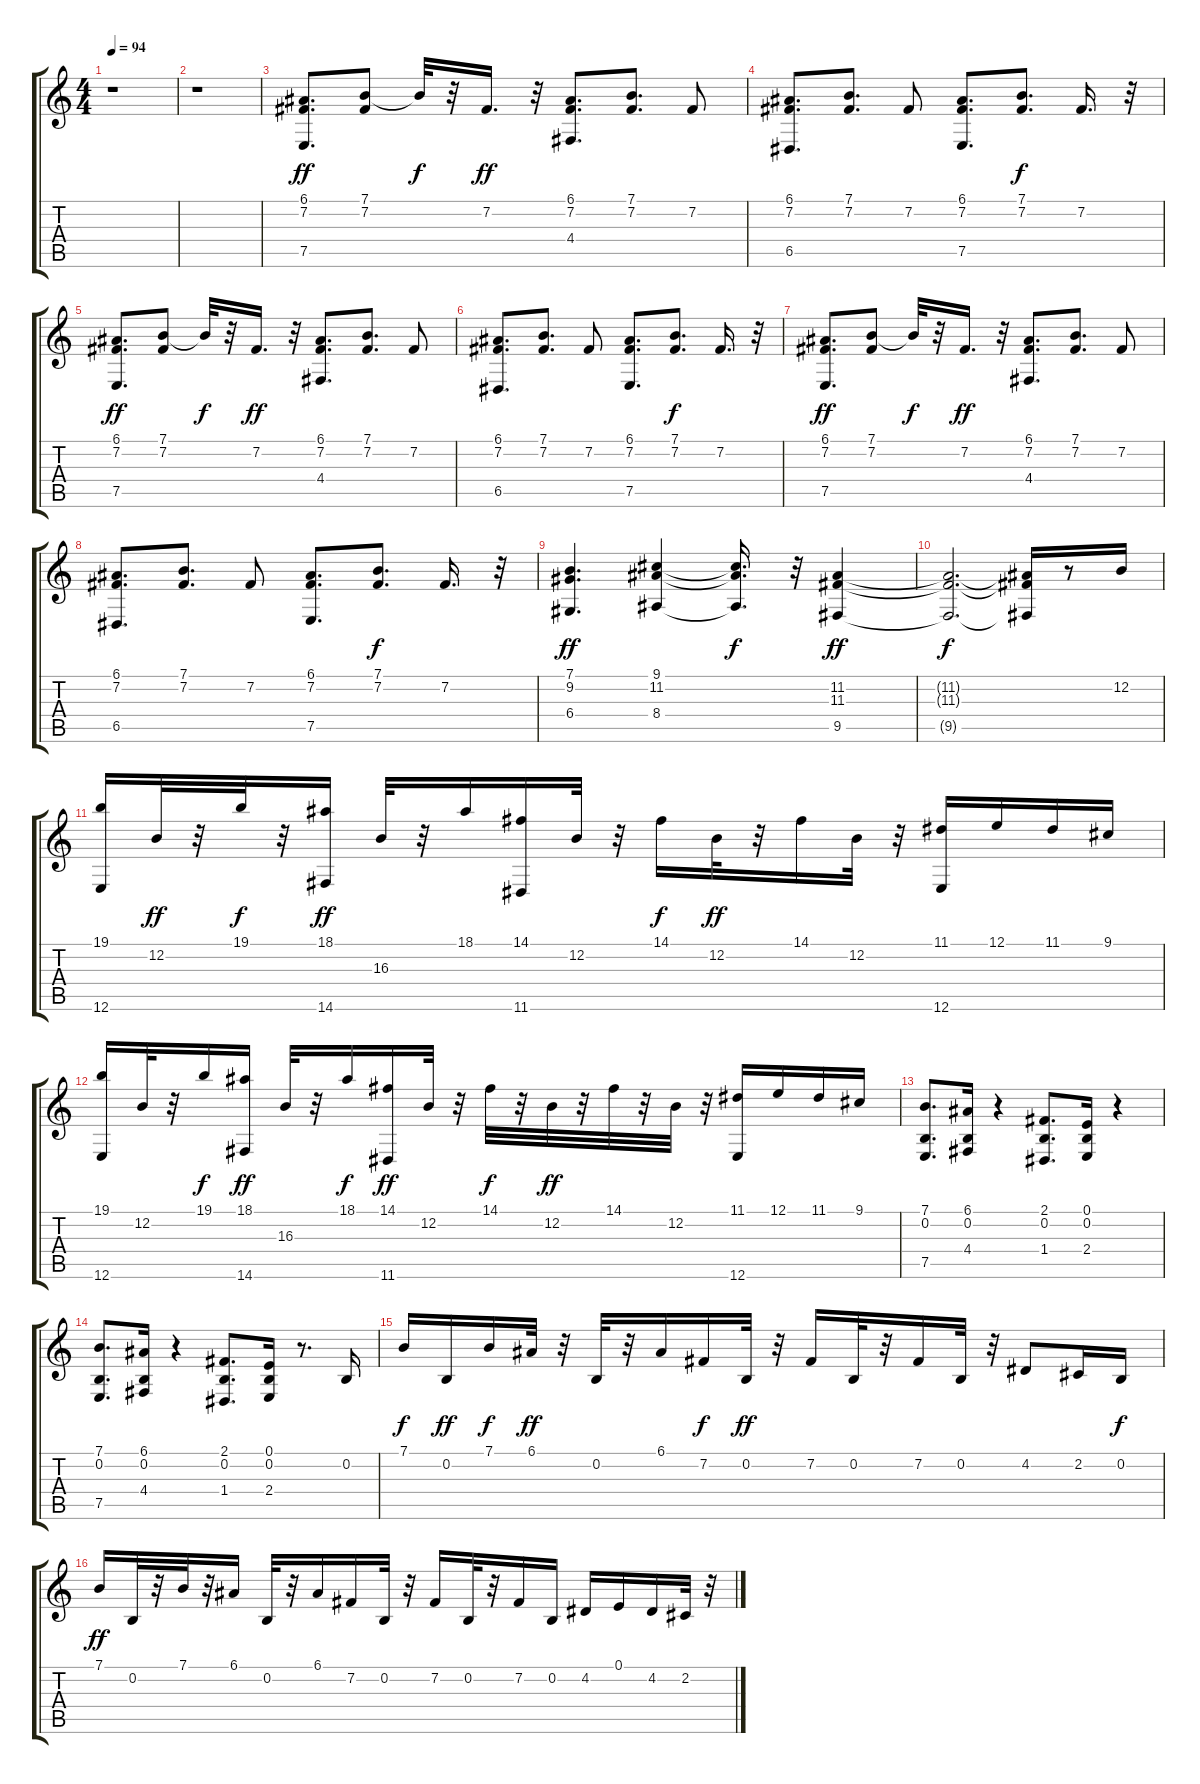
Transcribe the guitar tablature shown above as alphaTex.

\track "" {instrument acousticgrandpiano}
\staff {score tabs}
\tuning (E4 B3 G3 D3 A2 E2) {hide}
\ts (4 4)
\tempo 94
\clef g2
\ks c
r.1{dy ff} |
r.1 |
(6.1 7.2 7.5).8{d} (7.1 7.2).8 7.1{t}.32{dy f} r.32 7.2.16{d dy ff} r.32 (6.1 7.2 4.4).8{d} (7.1 7.2).8{d} 7.2.8 |
(6.1 7.2 6.5).8{d} (7.1 7.2).8{d} 7.2.8 (6.1 7.2 7.5).8{d} (7.1 7.2).8{d dy f} 7.2.16{d} r.32 |
(6.1 7.2 7.5).8{d dy ff} (7.1 7.2).8 7.1{t}.32{dy f} r.32 7.2.16{d dy ff} r.32 (6.1 7.2 4.4).8{d} (7.1 7.2).8{d} 7.2.8 |
(6.1 7.2 6.5).8{d} (7.1 7.2).8{d} 7.2.8 (6.1 7.2 7.5).8{d} (7.1 7.2).8{d dy f} 7.2.16{d} r.32 |
(6.1 7.2 7.5).8{d dy ff} (7.1 7.2).8 7.1{t}.32{dy f} r.32 7.2.16{d dy ff} r.32 (6.1 7.2 4.4).8{d} (7.1 7.2).8{d} 7.2.8 |
(6.1 7.2 6.5).8{d} (7.1 7.2).8{d} 7.2.8 (6.1 7.2 7.5).8{d} (7.1 7.2).8{d dy f} 7.2.16{d} r.32 |
(7.1 9.2 6.4).4{d dy ff} (9.1 11.2 8.4).4 (9.1{t} 11.2{t} 8.4{t}).16{d dy f} r.32 (11.2 11.3 9.5).4{dy ff} |
(11.2{t} 11.3{t} 9.5{t}).2{d dy f} (11.2{t} 11.3{t} 9.5{t}).16 r.8 12.2.16 |
(19.1 12.6).16 12.2.32{dy ff} r.32 19.1.32{dy f} r.32 (18.1 14.6).16{dy ff} 16.3.32 r.32 18.1.16 (14.1 11.6).16 12.2.32 r.32 14.1.16{dy f} 12.2.32{dy ff} r.32 14.1.16 12.2.32 r.32 (11.1 12.6).16 12.1.16 11.1.16 9.1.16 |
(19.1 12.6).16 12.2.32 r.32 19.1.16{dy f} (18.1 14.6).16{dy ff} 16.3.32 r.32 18.1.16{dy f} (14.1 11.6).16{dy ff} 12.2.32 r.32 14.1.32{dy f} r.32 12.2.32{dy ff} r.32 14.1.32 r.32 12.2.32 r.32 (11.1 12.6).16 12.1.16 11.1.16 9.1.16 |
(7.1 0.2 7.5).8{d} (6.1 0.2 4.4).16 r.4 (2.1 0.2 1.4).8{d} (0.1 0.2 2.4).16 r.4 |
(7.1 0.2 7.5).8{d} (6.1 0.2 4.4).16 r.4 (2.1 0.2 1.4).8{d} (0.1 0.2 2.4).16 r.8{d} 0.2.16 |
7.1.16{dy f} 0.2.16{dy ff} 7.1.16{dy f} 6.1.32{dy ff} r.32 0.2.32 r.32 6.1.16 7.2.16{dy f} 0.2.32{dy ff} r.32 7.2.16 0.2.32 r.32 7.2.16 0.2.32 r.32 4.2.8 2.2.16 0.2.16{dy f} |
7.1.16{dy ff} 0.2.32 r.32 7.1.32 r.32 6.1.16 0.2.32 r.32 6.1.16 7.2.16 0.2.32 r.32 7.2.16 0.2.32 r.32 7.2.16 0.2.16 4.2.16 0.1.16 4.2.16 2.2.32 r.32
